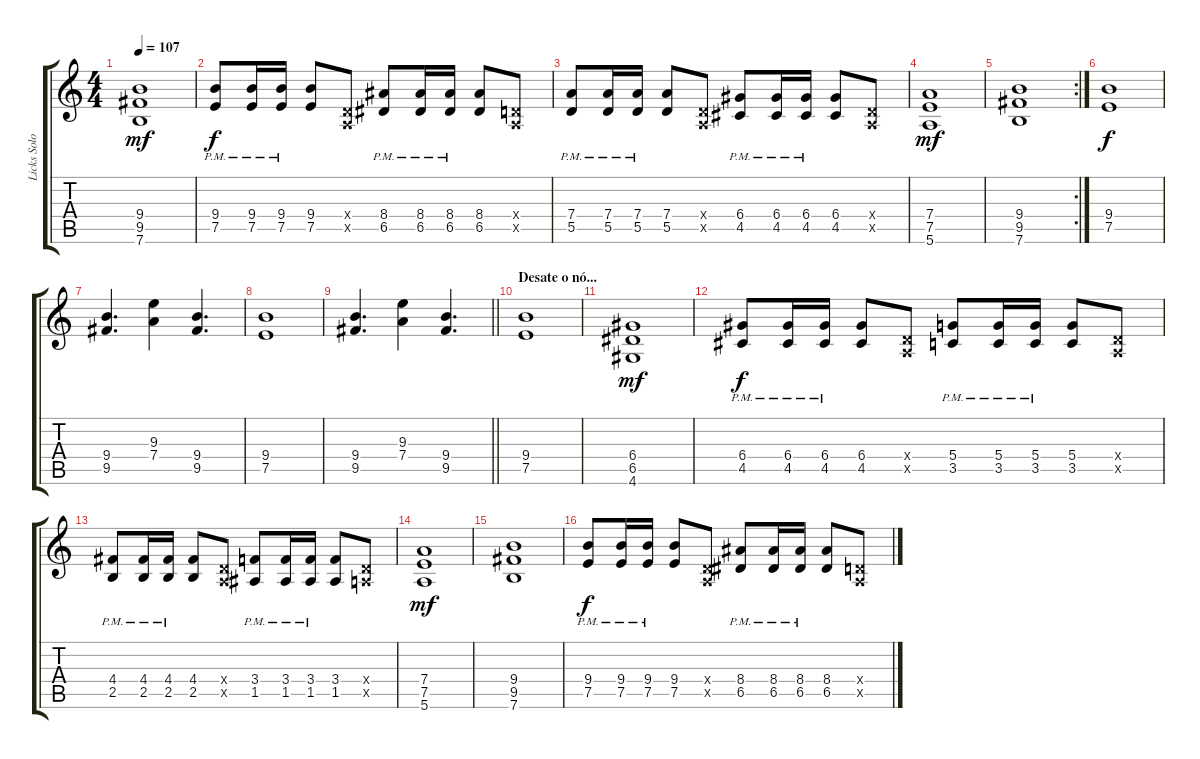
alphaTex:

\track ("Licks Solo" "Licks Solo") {instrument distortionguitar}
\staff {score tabs}
\tuning (E4 B3 G3 D3 A2 E2) {hide}
\ts (4 4)
\tempo 107
\clef g2
\ks c
(9.4 9.5 7.6).1{dy mf} |
(9.4{pm} 7.5{pm}).8{dy f} (9.4{pm} 7.5{pm}).16 (9.4{pm} 7.5{pm}).16 (9.4 7.5).8 (0.4{x} 0.5{x}).8 (8.4{pm} 6.5{pm}).8 (8.4{pm} 6.5{pm}).16 (8.4{pm} 6.5{pm}).16 (8.4 6.5).8 (0.4{x} 0.5{x}).8 |
(7.4{pm} 5.5{pm}).8 (7.4{pm} 5.5{pm}).16 (7.4{pm} 5.5{pm}).16 (7.4 5.5).8 (0.4{x} 0.5{x}).8 (6.4{pm} 4.5{pm}).8 (6.4{pm} 4.5{pm}).16 (6.4{pm} 4.5{pm}).16 (6.4 4.5).8 (0.4{x} 0.5{x}).8 |
(7.4 7.5 5.6).1{dy mf} |
\rc 2
(9.4 9.5 7.6).1 |
(9.4 7.5).1{dy f} |
(9.4 9.5).4{d} (9.3 7.4).4 (9.4 9.5).4{d} |
(9.4 7.5).1 |
\barLineRight lightlight
(9.4 9.5).4{d} (9.3 7.4).4 (9.4 9.5).4{d} |
\section ("" "Desate o nó...")
(9.4 7.5).1 |
(6.4 6.5 4.6).1{dy mf} |
(6.4{pm} 4.5{pm}).8{dy f} (6.4{pm} 4.5{pm}).16 (6.4{pm} 4.5{pm}).16 (6.4 4.5).8 (0.4{x} 0.5{x}).8 (5.4{pm} 3.5{pm}).8 (5.4{pm} 3.5{pm}).16 (5.4{pm} 3.5{pm}).16 (5.4 3.5).8 (0.4{x} 0.5{x}).8 |
(4.4{pm} 2.5{pm}).8 (4.4{pm} 2.5{pm}).16 (4.4{pm} 2.5{pm}).16 (4.4 2.5).8 (0.4{x} 0.5{x}).8 (3.4{pm} 1.5{pm}).8 (3.4{pm} 1.5{pm}).16 (3.4{pm} 1.5{pm}).16 (3.4 1.5).8 (0.4{x} 0.5{x}).8 |
(7.4 7.5 5.6).1{dy mf} |
(9.4 9.5 7.6).1 |
(9.4{pm} 7.5{pm}).8{dy f} (9.4{pm} 7.5{pm}).16 (9.4{pm} 7.5{pm}).16 (9.4 7.5).8 (0.4{x} 0.5{x}).8 (8.4{pm} 6.5{pm}).8 (8.4{pm} 6.5{pm}).16 (8.4{pm} 6.5{pm}).16 (8.4 6.5).8 (0.4{x} 0.5{x}).8
